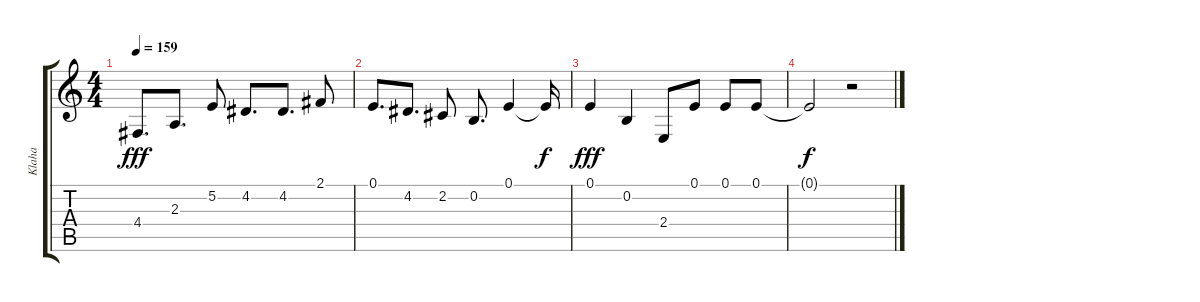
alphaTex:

\track ("Klaha" "Klaha") {instrument voiceoohs}
\staff {score tabs}
\tuning (E4 B3 G3 D3 A2 E2) {hide}
\ts (4 4)
\tempo 159
\clef g2
\ks c
4.4.8{d dy fff} 2.3.8{d} 5.2.8 4.2.8{d} 4.2.8{d} 2.1.8 |
0.1.8{d} 4.2.8{d} 2.2.8 0.2.8{d} 0.1.4 0.1{t}.16{dy f} |
0.1.4{dy fff} 0.2.4 2.4.8 0.1.8 0.1.8 0.1.8 |
0.1{t}.2{dy f} r.2
